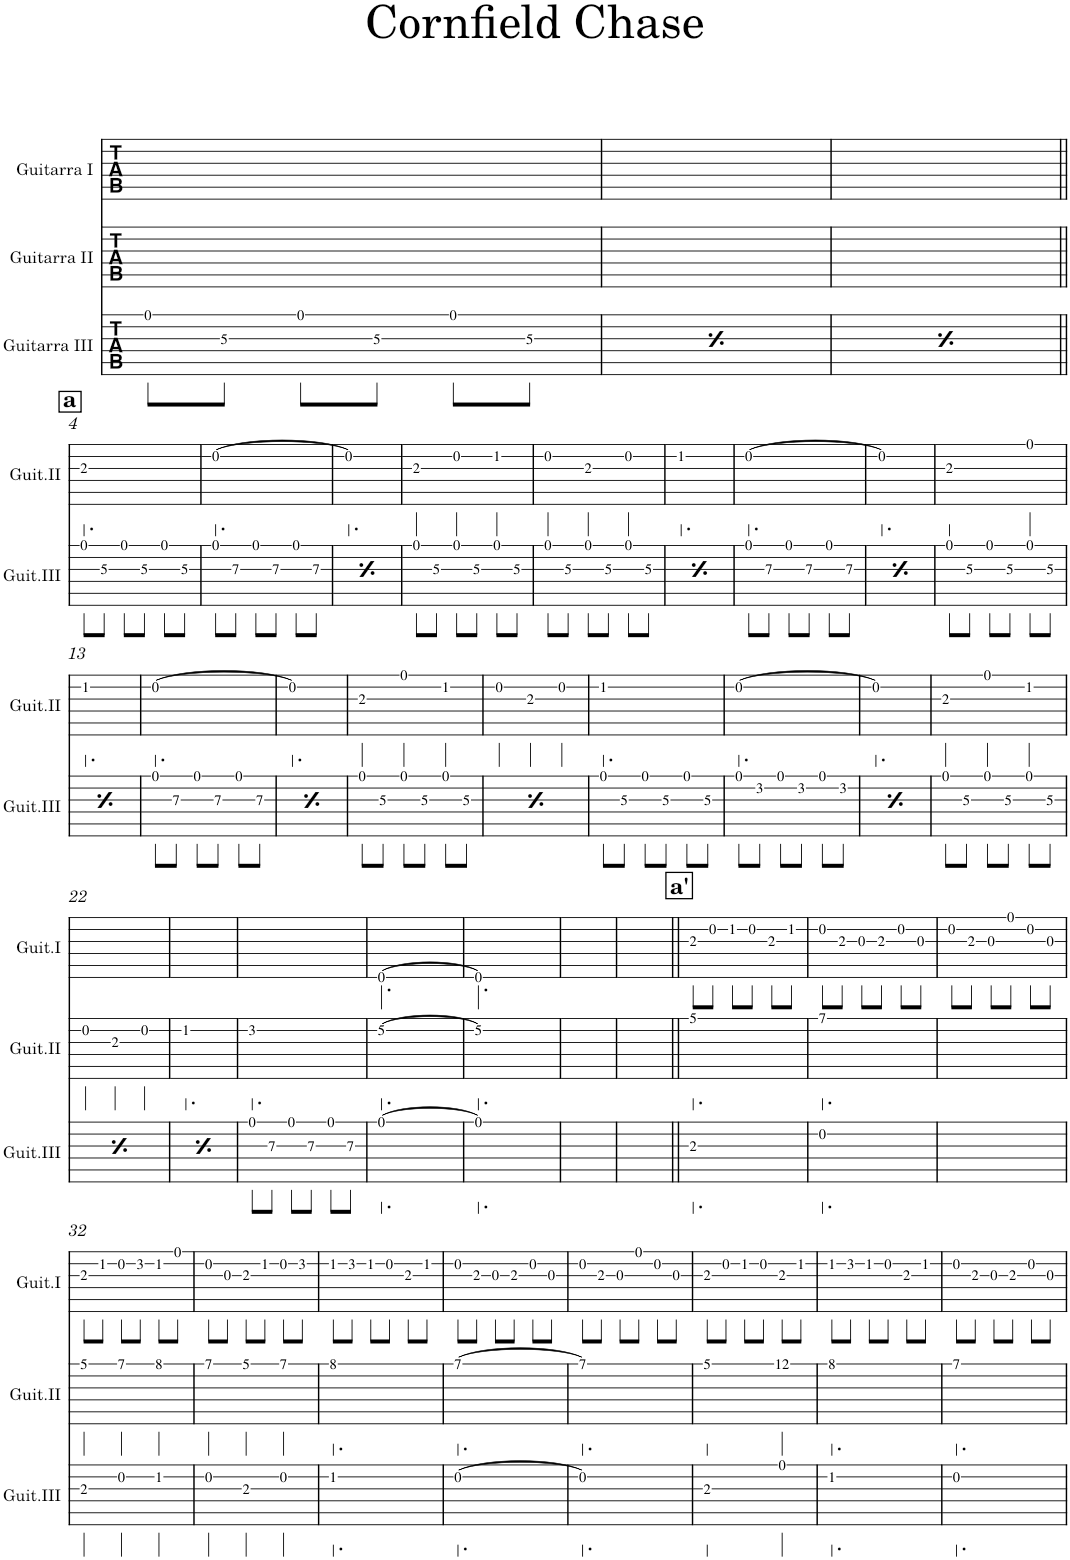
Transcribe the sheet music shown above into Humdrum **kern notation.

**kern	**kern	**kern
*part3	*part2	*part1
*staff3	*staff2	*staff1
*I"Guitarra III	*I"Guitarra II	*I"Guitarra I
*I'Guit.III	*I'Guit.II	*I'Guit.I
*stria6	*stria6	*stria6
*	*	*
*k[]	*k[]	*k[]
*M3/4	*M3/4	*M3/4
=1	=1	=1
8e\L	2.r	2.r
8c\J	.	.
8e\L	.	.
8c\J	.	.
8e\L	.	.
8c\J	.	.
=2	=2	=2
8e\L	2.r	2.r
8c\J	.	.
8e\L	.	.
8c\J	.	.
8e\L	.	.
8c\J	.	.
=3	=3	=3
8e\L	2.r	2.r
8c\J	.	.
8e\L	.	.
8c\J	.	.
8e\L	.	.
8c\J	.	.
!!LO:LB:g=z
!!LO:REH:place=s1:a:B:cj:fs=14:t=a
=4||	=4||	=4||
8e\L	2.A\	2.r
8c\J	.	.
8e\L	.	.
8c\J	.	.
8e\L	.	.
8c\J	.	.
=5	=5	=5
8e\L	[2.B\	2.r
8d\J	.	.
8e\L	.	.
8d\J	.	.
8e\L	.	.
8d\J	.	.
=6	=6	=6
8e\L	2.B\]	2.r
8d\J	.	.
8e\L	.	.
8d\J	.	.
8e\L	.	.
8d\J	.	.
=7	=7	=7
8e\L	4A\	2.r
8c\J	.	.
8e\L	4B\	.
8c\J	.	.
8e\L	4c\	.
8c\J	.	.
=8	=8	=8
8e\L	4B\	2.r
8c\J	.	.
8e\L	4A\	.
8c\J	.	.
8e\L	4B\	.
8c\J	.	.
=9	=9	=9
8e\L	2.c\	2.r
8c\J	.	.
8e\L	.	.
8c\J	.	.
8e\L	.	.
8c\J	.	.
=10	=10	=10
8e\L	[2.B\	2.r
8d\J	.	.
8e\L	.	.
8d\J	.	.
8e\L	.	.
8d\J	.	.
=11	=11	=11
8e\L	2.B\]	2.r
8d\J	.	.
8e\L	.	.
8d\J	.	.
8e\L	.	.
8d\J	.	.
=12	=12	=12
8e\L	2A\	2.r
8c\J	.	.
8e\L	.	.
8c\J	.	.
8e\L	4e\	.
8c\J	.	.
!!LO:LB:g=z
=13	=13	=13
8e\L	2.c\	2.r
8c\J	.	.
8e\L	.	.
8c\J	.	.
8e\L	.	.
8c\J	.	.
=14	=14	=14
8e\L	[2.B\	2.r
8d\J	.	.
8e\L	.	.
8d\J	.	.
8e\L	.	.
8d\J	.	.
=15	=15	=15
8e\L	2.B\]	2.r
8d\J	.	.
8e\L	.	.
8d\J	.	.
8e\L	.	.
8d\J	.	.
=16	=16	=16
8e\L	4A\	2.r
8c\J	.	.
8e\L	4e\	.
8c\J	.	.
8e\L	4c\	.
8c\J	.	.
=17	=17	=17
8e\L	4B\	2.r
8c\J	.	.
8e\L	4A\	.
8c\J	.	.
8e\L	4B\	.
8c\J	.	.
=18	=18	=18
8e\L	2.c\	2.r
8c\J	.	.
8e\L	.	.
8c\J	.	.
8e\L	.	.
8c\J	.	.
=19	=19	=19
8e\L	[2.B\	2.r
8d\J	.	.
8e\L	.	.
8d\J	.	.
8e\L	.	.
8d\J	.	.
=20	=20	=20
8e\L	2.B\]	2.r
8d\J	.	.
8e\L	.	.
8d\J	.	.
8e\L	.	.
8d\J	.	.
=21	=21	=21
8e\L	4A\	2.r
8c\J	.	.
8e\L	4e\	.
8c\J	.	.
8e\L	4c\	.
8c\J	.	.
!!LO:LB:g=z
=22	=22	=22
8e\L	4B\	2.r
8c\J	.	.
8e\L	4A\	.
8c\J	.	.
8e\L	4B\	.
8c\J	.	.
=23	=23	=23
8e\L	2.c\	2.r
8c\J	.	.
8e\L	.	.
8c\J	.	.
8e\L	.	.
8c\J	.	.
=24	=24	=24
8e\L	2.d\	2.r
8d\J	.	.
8e\L	.	.
8d\J	.	.
8e\L	.	.
8d\J	.	.
=25	=25	=25
[2.e\	[2.e\	[4.EE\
.	.	8r
.	.	4r
=26	=26	=26
2.e\]	2.e\]	4.EE\]
.	.	8r
.	.	4r
=27	=27	=27
2.r	2.r	2.r
=28	=28	=28
2.r	2.r	2.r
!!LO:REH:place=s1:a:B:cj:fs=14:t=a'
=29||	=29||	=29||
2.A\	2.a\	8A\L
.	.	8B\J
.	.	8c\L
.	.	8B\J
.	.	8A\L
.	.	8c\J
=30	=30	=30
2.B\	2.b\	8B\L
.	.	8A\J
.	.	8G\L
.	.	8A\J
.	.	8B\L
.	.	8G\J
=31	=31	=31
2.r	2.r	8B\L
.	.	8A\J
.	.	8G\L
.	.	8e\J
.	.	8B\L
.	.	8G\J
!!LO:LB:g=z
=32	=32	=32
4A\	4a\	8A\L
.	.	8c\J
4B\	4b\	8B\L
.	.	8d\J
4c\	4cc\	8c\L
.	.	8e\J
=33	=33	=33
4B\	4b\	8B\L
.	.	8G\J
4A\	4a\	8A\L
.	.	8c\J
4B\	4b\	8B\L
.	.	8d\J
=34	=34	=34
2.c\	2.cc\	8c\L
.	.	8d\J
.	.	8c\L
.	.	8B\J
.	.	8A\L
.	.	8c\J
=35	=35	=35
[2.B\	[2.b\	8B\L
.	.	8A\J
.	.	8G\L
.	.	8A\J
.	.	8B\L
.	.	8G\J
=36	=36	=36
2.B\]	2.b\]	8B\L
.	.	8A\J
.	.	8G\L
.	.	8e\J
.	.	8B\L
.	.	8G\J
=37	=37	=37
2A\	2a\	8A\L
.	.	8B\J
.	.	8c\L
.	.	8B\J
4e\	4ee\	8A\L
.	.	8c\J
=38	=38	=38
2.c\	2.cc\	8c\L
.	.	8d\J
.	.	8c\L
.	.	8B\J
.	.	8A\L
.	.	8c\J
=39	=39	=39
2.B\	2.b\	8B\L
.	.	8A\J
.	.	8G\L
.	.	8A\J
.	.	8B\L
.	.	8G\J
=	=	=
*-	*-	*-
